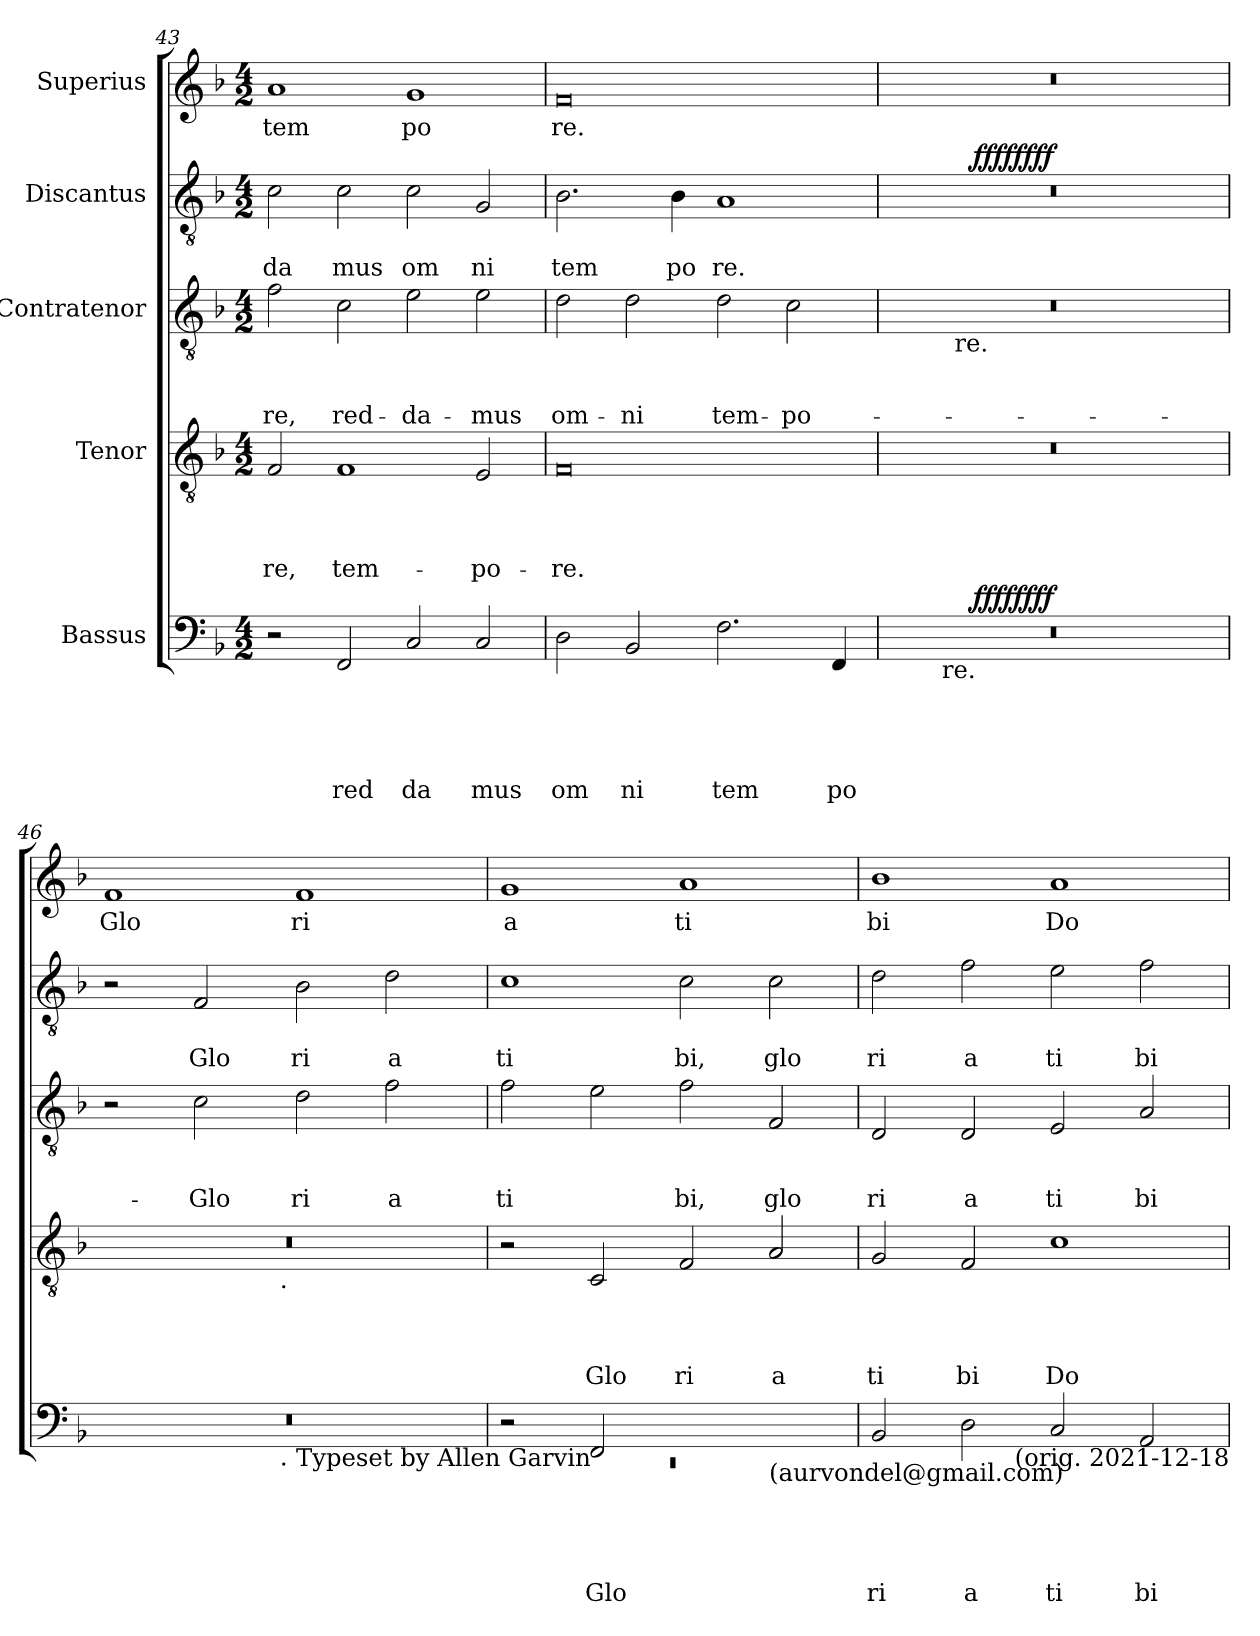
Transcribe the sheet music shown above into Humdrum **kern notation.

**kern	**text	**text	**text	**text	**text	**dynam	**kern	**text	**text	**text	**text	**kern	**text	**text	**text	**kern	**text	**text	**dynam	**kern	**text
*part5	*part5	*part5	*part5	*part5	*part5	*part5	*part4	*part4	*part4	*part4	*part4	*part3	*part3	*part3	*part3	*part2	*part2	*part2	*part2	*part1	*part1
*staff5	*staff5	*staff5	*staff5	*staff5	*staff5	*staff5	*staff4	*staff4	*staff4	*staff4	*staff4	*staff3	*staff3	*staff3	*staff3	*staff2	*staff2	*staff2	*staff2	*staff1	*staff1
*I"Bassus	*	*	*	*	*	*	*I"Tenor	*	*	*	*	*I"Contratenor	*	*	*	*I"Discantus	*	*	*	*I"Superius	*
*clefF4	*	*	*	*	*	*	*clefGv2	*	*	*	*	*clefGv2	*	*	*	*clefGv2	*	*	*	*clefG2	*
*k[b-]	*	*	*	*	*	*	*k[b-]	*	*	*	*	*k[b-]	*	*	*	*k[b-]	*	*	*	*k[b-]	*
*F:	*	*	*	*	*	*	*F:	*	*	*	*	*F:	*	*	*	*F:	*	*	*	*F:	*
*M4/2	*	*	*	*	*	*	*M4/2	*	*	*	*	*M4/2	*	*	*	*M4/2	*	*	*	*M4/2	*
=43	=43	=43	=43	=43	=43	=43	=43	=43	=43	=43	=43	=43	=43	=43	=43	=43	=43	=43	=43	=43	=43
!	!	!	!	!	!	!	!	!	!	!	!LO:LY:b	!	!	!	!LO:LY:b	!	!	!LO:LY:b	!	!	!LO:LY:b
2r	.	.	.	.	.	.	2F/	.	.	.	-re,	2f\	.	.	-re,	2c\	.	da	.	1a	tem
!	!	!	!	!	!LO:LY:b	!	!	!	!	!	!LO:LY:b	!	!	!	!LO:LY:b	!	!	!LO:LY:b	!	!	!
2FF/	.	.	.	.	red	.	1F	.	.	.	tem-	2c\	.	.	red-	2c\	.	mus	.	.	.
!	!	!	!	!	!LO:LY:b	!	!	!	!	!	!	!	!	!	!LO:LY:b	!	!	!LO:LY:b	!	!	!LO:LY:b
2C/	.	.	.	.	da	.	.	.	.	.	.	2e\	.	.	-da-	2c\	.	om	.	1g	po
!	!	!	!	!	!LO:LY:b	!	!	!	!	!	!LO:LY:b	!	!	!	!LO:LY:b	!	!	!LO:LY:b	!	!	!
2C/	.	.	.	.	mus	.	2E/	.	.	.	-po-	2e\	.	.	-mus	2G/	.	ni	.	.	.
=44	=44	=44	=44	=44	=44	=44	=44	=44	=44	=44	=44	=44	=44	=44	=44	=44	=44	=44	=44	=44	=44
!	!	!	!	!	!LO:LY:b	!	!	!	!	!	!LO:LY:b	!	!	!	!LO:LY:b	!	!	!LO:LY:b	!	!	!LO:LY:b
2D\	.	.	.	.	om	.	0F	.	.	.	-re.	2d\	.	.	om-	2.B-\	.	tem	.	0f	re.
!	!	!	!	!	!LO:LY:b	!	!	!	!	!	!	!	!	!	!LO:LY:b	!	!	!	!	!	!
2BB-/	.	.	.	.	ni	.	.	.	.	.	.	2d\	.	.	-ni	.	.	.	.	.	.
!	!	!	!	!	!	!	!	!	!	!	!	!	!	!	!	!	!	!LO:LY:b	!	!	!
.	.	.	.	.	.	.	.	.	.	.	.	.	.	.	.	4B-\	.	po	.	.	.
!	!	!	!	!	!LO:LY:b	!	!	!	!	!	!	!	!	!	!LO:LY:b	!	!	!LO:LY:b	!	!	!
2.F\	.	.	.	.	tem	.	.	.	.	.	.	2d\	.	.	tem-	1A	.	re.	.	.	.
!	!	!	!	!	!	!	!	!	!	!	!	!	!	!	!LO:LY:b	!	!	!	!	!	!
.	.	.	.	.	.	.	.	.	.	.	.	2c\	.	.	-po-	.	.	.	.	.	.
!	!	!	!	!	!LO:LY:b	!	!	!	!	!	!	!	!	!	!	!	!	!	!	!	!
4FF/	.	.	.	.	po	.	.	.	.	.	.	.	.	.	.	.	.	.	.	.	.
=45	=45	=45	=45	=45	=45	=45	=45	=45	=45	=45	=45	=45	=45	=45	=45	=45	=45	=45	=45	=45	=45
*^	*	*	*	*	*	*	*	*	*	*	*	*^	*	*	*	*^	*	*	*	*	*
*	*^	*	*	*	*	*	*	*	*	*	*	*	*	*	*	*	*	*	*	*	*	*	*	*
0r	4.ryy	4ryy	.	.	.	.	.	.	0r	.	.	.	.	0r	4ryy	.	.	.	0r	4.ryy	.	.	.	0r	.
.	.	32ryy	.	.	.	.	.	.	.	.	.	.	.	.	16ryy	.	.	.	.	.	.	.	.	.	.
!	!	!LO:TX:b:t=re.	!	!	!	!	!	!	!	!	!	!	!	!	!	!	!	!	!	!	!	!	!	!	!
.	.	1ryy	.	.	.	.	.	.	.	.	.	.	.	.	.	.	.	.	.	.	.	.	.	.	.
!	!	!	!	!	!	!	!	!	!	!	!	!	!	!	!LO:TX:b:t=re.	!	!	!	!	!	!	!	!	!	!
.	.	.	.	.	.	.	.	.	.	.	.	.	.	.	1ryy	.	.	.	.	.	.	.	.	.	.
!	!	!	!	!	!	!	!	!LO:DY:a	!	!	!	!	!	!	!	!	!	!	!	!	!	!	!	!	!
!	!	!	!	!	!	!	!	!LO:DY:n=1:b	!	!	!	!	!	!	!	!	!	!	!	!	!	!	!LO:DY:a	!	!
!	!	!	!	!	!	!	!	!	!	!	!	!	!	!	!	!	!	!	!	!	!	!	!LO:DY:n=1:b	!	!
.	1ryy	.	.	.	.	.	.	ffff ffff	.	.	.	.	.	.	.	.	.	.	.	1ryy	.	.	ffff ffff	.	.
.	.	2ryy	.	.	.	.	.	.	.	.	.	.	.	.	.	.	.	.	.	.	.	.	.	.	.
.	.	.	.	.	.	.	.	.	.	.	.	.	.	.	2ryy	.	.	.	.	.	.	.	.	.	.
.	2ryy	.	.	.	.	.	.	.	.	.	.	.	.	.	.	.	.	.	.	2ryy	.	.	.	.	.
.	.	8..ryy	.	.	.	.	.	.	.	.	.	.	.	.	.	.	.	.	.	.	.	.	.	.	.
.	.	.	.	.	.	.	.	.	.	.	.	.	.	.	8.ryy	.	.	.	.	.	.	.	.	.	.
.	8ryy	.	.	.	.	.	.	.	.	.	.	.	.	.	.	.	.	.	.	8ryy	.	.	.	.	.
!!LO:LB:g=z
=46	=46	=46	=46	=46	=46	=46	=46	=46	=46	=46	=46	=46	=46	=46	=46	=46	=46	=46	=46	=46	=46	=46	=46	=46	=46
!	!	!	!	!	!	!	!	!	!	!	!	!	!	!	!	!	!	!	!	!	!	!	!	!	!LO:LY:b
*	*	*	*	*	*	*	*	*	*	*	*	*	*	*v	*v	*	*	*	*	*	*	*	*	*	*
*	*	*	*	*	*	*	*	*	*^	*	*	*	*	*	*	*	*	*v	*v	*	*	*	*	*
0r	2ryy	1ryy	.	.	.	.	.	.	0r	2ryy	.	.	.	.	2r	.	.	.	2r	.	.	.	1f	Glo
!	!	!	!	!	!	!	!	!	!	!	!	!	!	!	!	!	!	!LO:LY:b	!	!	!LO:LY:b	!	!	!
.	4...ryy	.	.	.	.	.	.	.	.	4...ryy	.	.	.	.	2c\	.	.	-Glo	2F/	.	Glo	.	.	.
!	!	!	!	!	!	!	!	!	!	!LO:TX:b:t=.	!	!	!	!	!	!	!	!	!	!	!	!	!	!
!	!LO:TX:b:t=.	!	!	!	!	!	!	!	!	!	!	!	!	!	!	!	!	!	!	!	!	!	!	!
.	1ryy	.	.	.	.	.	.	.	.	1ryy	.	.	.	.	.	.	.	.	.	.	.	.	.	.
!	!	!LO:TX:b:t=Typeset by Allen Garvin	!	!	!	!	!	!	!	!	!	!	!	!	!	!	!	!	!	!	!	!	!	!
!	!	!	!	!	!	!	!	!	!	!	!	!	!	!	!	!	!	!LO:LY:b	!	!	!LO:LY:b	!	!	!LO:LY:b
.	.	1ryy	.	.	.	.	.	.	.	.	.	.	.	.	2d\	.	.	ri	2B-\	.	ri	.	1f	ri
!	!	!	!	!	!	!	!	!	!	!	!	!	!	!	!	!	!	!LO:LY:b	!	!	!LO:LY:b	!	!	!
.	.	.	.	.	.	.	.	.	.	.	.	.	.	.	2f\	.	.	a	2d\	.	a	.	.	.
.	32ryy	.	.	.	.	.	.	.	.	32ryy	.	.	.	.	.	.	.	.	.	.	.	.	.	.
=47	=47	=47	=47	=47	=47	=47	=47	=47	=47	=47	=47	=47	=47	=47	=47	=47	=47	=47	=47	=47	=47	=47	=47	=47
!	!LO:N:vis=1	!	!	!	!	!	!	!	!	!	!	!	!	!	!	!	!	!LO:LY:b	!	!	!LO:LY:b	!	!	!LO:LY:b
*	*	*^	*	*	*	*	*	*	*v	*v	*	*	*	*	*	*	*	*	*	*	*	*	*	*
0ryy	0rEE	2r	1.ryy	.	.	.	.	.	.	2r	.	.	.	.	2f\	.	.	ti	1c	.	ti	.	1g	a
!	!	!	!	!	!	!	!	!LO:LY:b	!	!	!	!	!	!LO:LY:b	!	!	!	!	!	!	!	!	!	!
.	.	2FF/	.	.	.	.	.	Glo	.	2C/	.	.	.	Glo	2e\	.	.	.	.	.	.	.	.	.
!	!	!	!	!	!	!	!	!	!	!	!	!	!	!LO:LY:b	!	!	!	!LO:LY:b	!	!	!LO:LY:b	!	!	!LO:LY:b
.	.	1ryy	.	.	.	.	.	.	.	2F/	.	.	.	ri	2f\	.	.	bi,	2c\	.	bi,	.	1a	ti
!	!	!	!LO:TX:b:t=(aurvondel@gmail.com)	!	!	!	!	!	!	!	!	!	!	!	!	!	!	!	!	!	!	!	!	!
!	!	!	!	!	!	!	!	!	!	!	!	!	!	!LO:LY:b	!	!	!	!LO:LY:b	!	!	!LO:LY:b	!	!	!
.	.	.	2ryy	.	.	.	.	.	.	2A/	.	.	.	a	2F/	.	.	glo	2c\	.	glo	.	.	.
=48	=48	=48	=48	=48	=48	=48	=48	=48	=48	=48	=48	=48	=48	=48	=48	=48	=48	=48	=48	=48	=48	=48	=48	=48
!	!	!	!	!	!	!	!	!LO:LY:b	!	!	!	!	!	!LO:LY:b	!	!	!	!LO:LY:b	!	!	!LO:LY:b	!	!	!LO:LY:b
*v	*v	*v	*v	*	*	*	*	*	*	*	*	*	*	*	*	*	*	*	*	*	*	*	*	*
2BB-/	.	.	.	.	ri	.	2G/	.	.	.	ti	2D/	.	.	ri	2d\	.	ri	.	1b-	bi
!	!	!	!	!	!LO:LY:b	!	!	!	!	!	!LO:LY:b	!	!	!	!LO:LY:b	!	!	!LO:LY:b	!	!	!
2D\	.	.	.	.	a	.	2F/	.	.	.	bi	2D/	.	.	a	2f\	.	a	.	.	.
!	!	!	!	!	!LO:LY:b	!	!	!	!	!	!LO:LY:b	!	!	!	!LO:LY:b	!	!	!LO:LY:b	!	!	!LO:LY:b
2C/	.	.	.	.	ti	.	1c	.	.	.	Do	2E/	.	.	ti	2e\	.	ti	.	1a	Do
!	!	!	!	!	!LO:LY:b	!	!	!	!	!	!	!	!	!	!LO:LY:b	!	!	!LO:LY:b	!	!	!
2AA/	.	.	.	.	bi	.	.	.	.	.	.	2A/	.	.	bi	2f\	.	bi	.	.	.
!LO:TX:b:t=(orig. 2021-12-18	!	!	!	!	!	!	!	!	!	!	!	!	!	!	!	!	!	!	!	!	!
=	=	=	=	=	=	=	=	=	=	=	=	=	=	=	=	=	=	=	=	=	=
*-	*-	*-	*-	*-	*-	*-	*-	*-	*-	*-	*-	*-	*-	*-	*-	*-	*-	*-	*-	*-	*-
